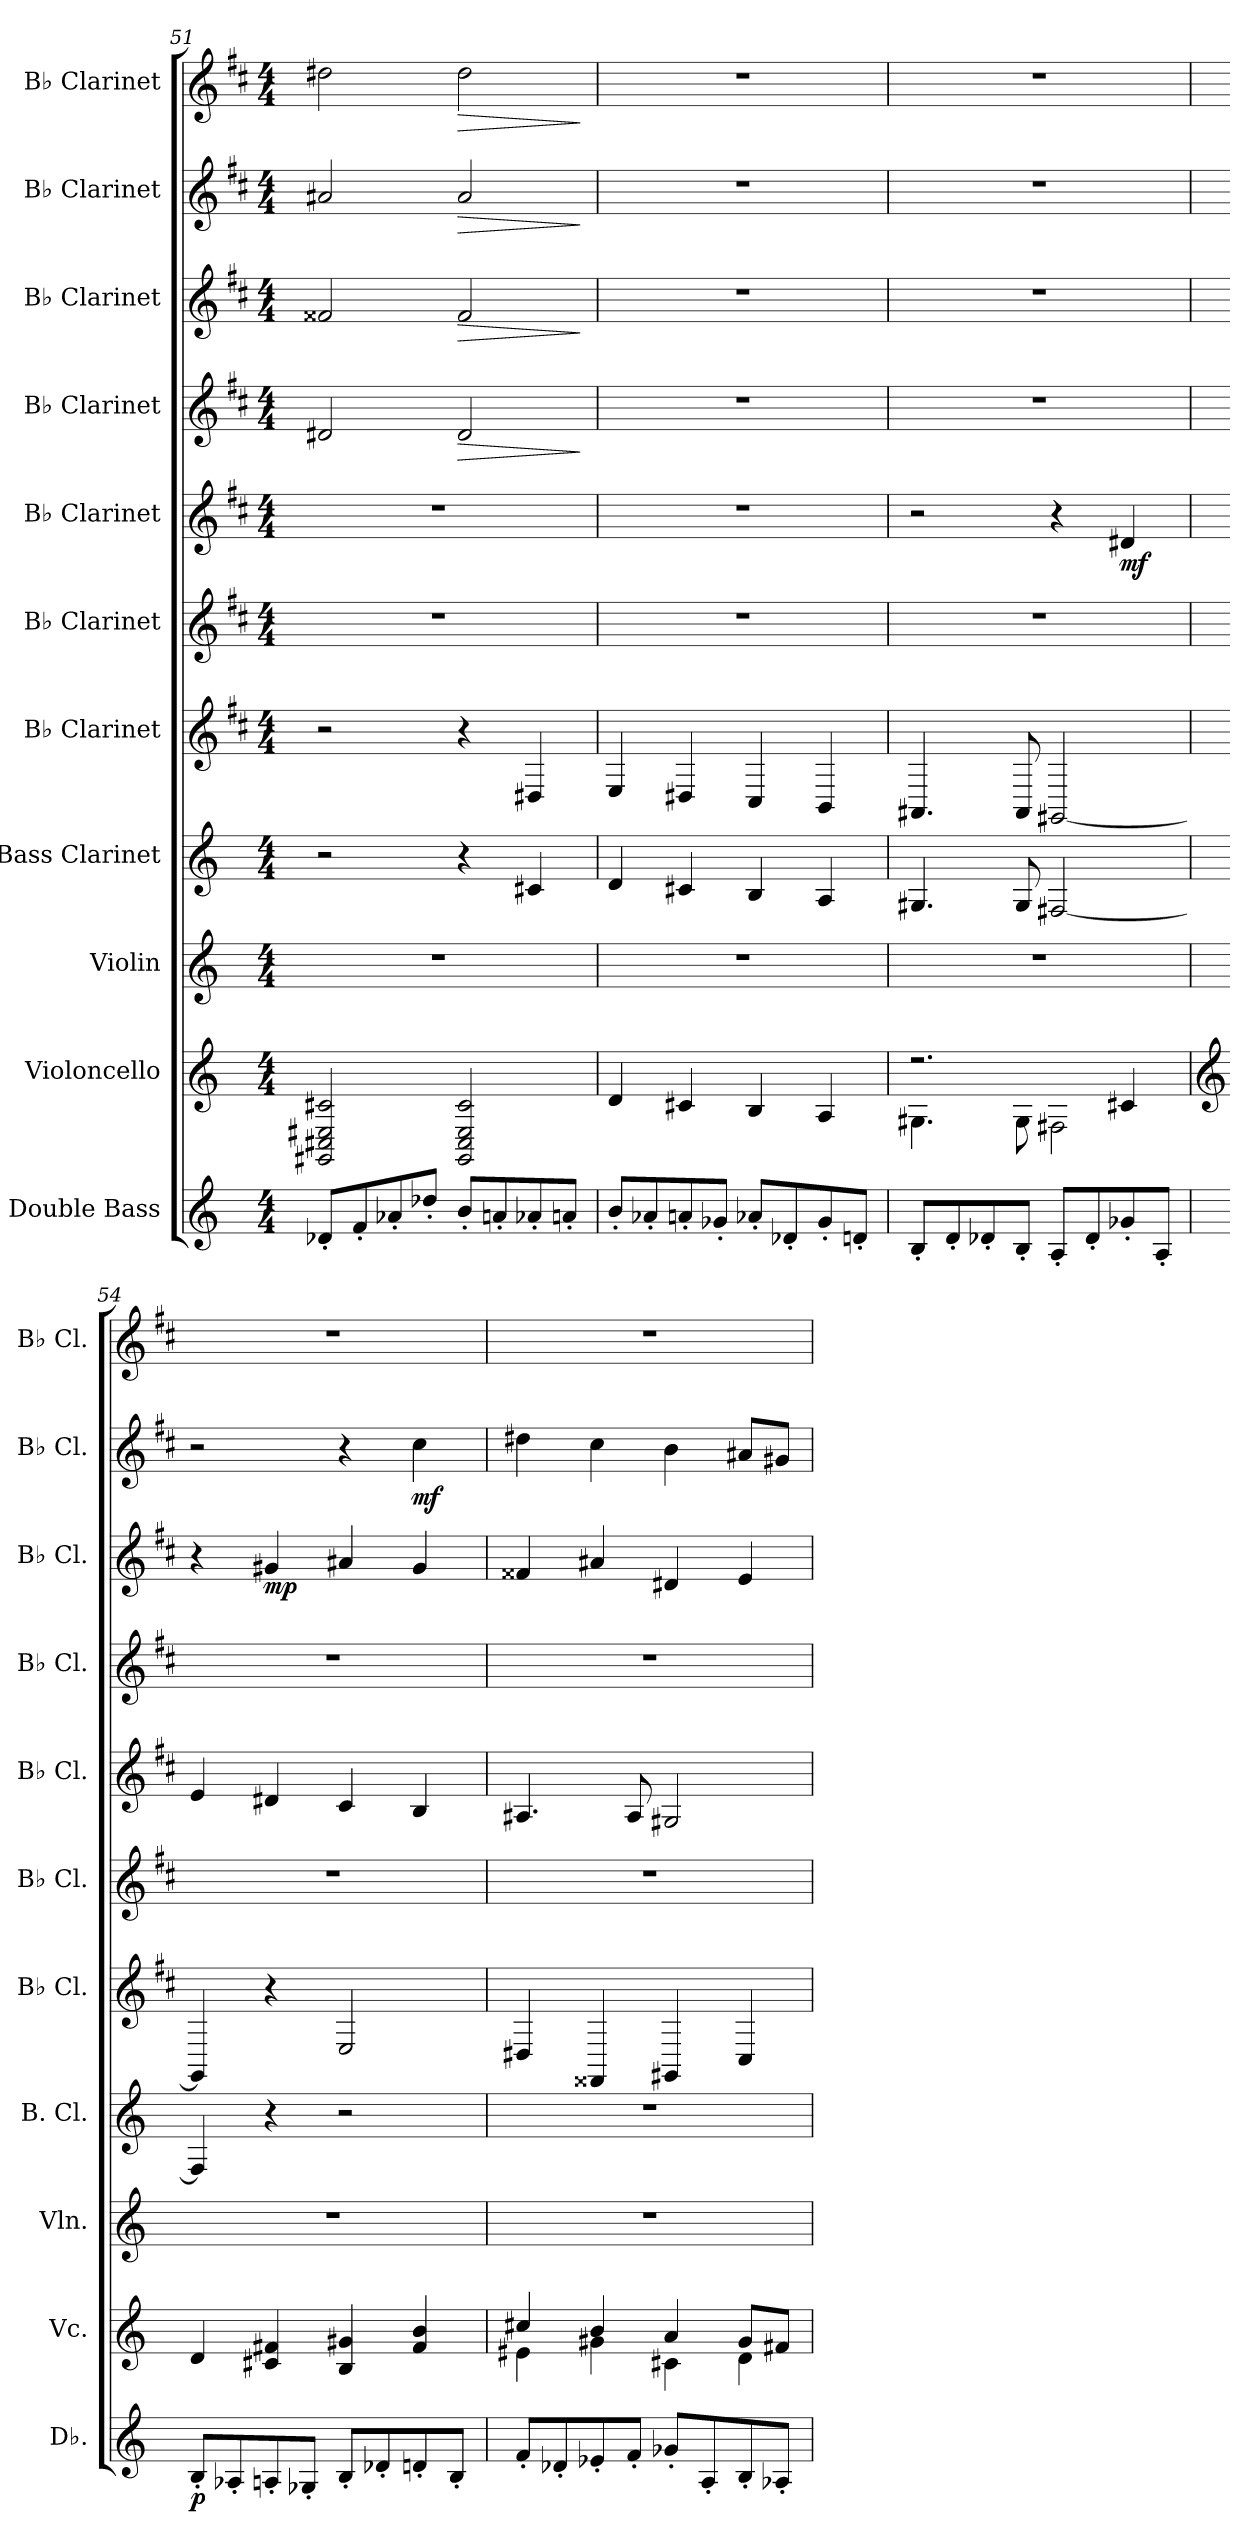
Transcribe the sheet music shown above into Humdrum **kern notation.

**kern	**dynam	**kern	**kern	**kern	**kern	**kern	**kern	**dynam	**kern	**dynam	**kern	**dynam	**kern	**dynam	**kern	**dynam
*part11	*part11	*part10	*part9	*part8	*part7	*part6	*part5	*part5	*part4	*part4	*part3	*part3	*part2	*part2	*part1	*part1
*staff11	*staff11	*staff10	*staff9	*staff8	*staff7	*staff6	*staff5	*staff5	*staff4	*staff4	*staff3	*staff3	*staff2	*staff2	*staff1	*staff1
*I"Double Bass	*	*I"Violoncello	*I"Violin	*I"Bass Clarinet	*I"B♭ Clarinet	*I"B♭ Clarinet	*I"B♭ Clarinet	*	*I"B♭ Clarinet	*	*I"B♭ Clarinet	*	*I"B♭ Clarinet	*	*I"B♭ Clarinet	*
*I'Db.	*	*I'Vc.	*I'Vln.	*I'B. Cl.	*I'B♭ Cl.	*I'B♭ Cl.	*I'B♭ Cl.	*	*I'B♭ Cl.	*	*I'B♭ Cl.	*	*I'B♭ Cl.	*	*I'B♭ Cl.	*
*clefG2	*	*clefG2	*clefG2	*clefG2	*clefG2	*clefG2	*clefG2	*	*clefG2	*	*clefG2	*	*clefG2	*	*clefG2	*
*ITrd7c12	*	*	*	*ITrd8c14	*ITrd1c2	*ITrd1c2	*ITrd1c2	*	*ITrd1c2	*	*ITrd1c2	*	*ITrd1c2	*	*ITrd1c2	*
*k[]	*	*k[]	*k[]	*k[]	*k[]	*k[]	*k[]	*	*k[]	*	*k[]	*	*k[]	*	*k[]	*
*M4/4	*	*M4/4	*M4/4	*M4/4	*M4/4	*M4/4	*M4/4	*	*M4/4	*	*M4/4	*	*M4/4	*	*M4/4	*
=51	=51	=51	=51	=51	=51	=51	=51	=51	=51	=51	=51	=51	=51	=51	=51	=51
8D-X'/L	.	2GG#X/ 2C#X/ 2E#X/ 2c#X/	1r	2r	2r	1r	1r	.	2c#X/	.	2e#X/	.	2g#X/	.	2cc#X\	.
8F'/	.	.	.	.	.	.	.	.	.	.	.	.	.	.	.	.
8A-X'/	.	.	.	.	.	.	.	.	.	.	.	.	.	.	.	.
8d-X'/J	.	.	.	.	.	.	.	.	.	.	.	.	.	.	.	.
!	!	!	!	!	!	!	!	!	!	!LO:HP:b	!	!LO:HP:b	!	!LO:HP:b	!	!LO:HP:b
8B'/L	.	2GG#/ 2C#/ 2E#/ 2c#/	.	4r	4r	.	.	.	2c#/	>	2e#/	>	2g#/	>	2cc#\	>
8An'/	.	.	.	.	.	.	.	.	.	.	.	.	.	.	.	.
8A-X'/	.	.	.	4C#X/	4C#X/	.	.	.	.	.	.	.	.	.	.	.
8An'/J	.	.	.	.	.	.	.	.	.	.	.	.	.	.	.	.
.	.	.	.	.	.	.	.	.	.	]	.	]	.	]	.	]
=52	=52	=52	=52	=52	=52	=52	=52	=52	=52	=52	=52	=52	=52	=52	=52	=52
8B'/L	.	4d/	1r	4D/	4D/	1r	1r	.	1r	.	1r	.	1r	.	1r	.
8A-X'/	.	.	.	.	.	.	.	.	.	.	.	.	.	.	.	.
8An'/	.	4c#X/	.	4C#X/	4C#X/	.	.	.	.	.	.	.	.	.	.	.
8G-X'/J	.	.	.	.	.	.	.	.	.	.	.	.	.	.	.	.
8A-X'/L	.	4B/	.	4BB/	4BB/	.	.	.	.	.	.	.	.	.	.	.
8D-X'/	.	.	.	.	.	.	.	.	.	.	.	.	.	.	.	.
8G-'/	.	4A/	.	4AA/	4AA/	.	.	.	.	.	.	.	.	.	.	.
8Dn'/J	.	.	.	.	.	.	.	.	.	.	.	.	.	.	.	.
!!LO:PB:g=z
=53	=53	=53	=53	=53	=53	=53	=53	=53	=53	=53	=53	=53	=53	=53	=53	=53
*	*	*^	*	*	*	*	*	*	*	*	*	*	*	*	*	*
8BB'/L	.	2.r	4.G#X\	1r	4.GG#X/	4.GG#X/	1r	2r	.	1r	.	1r	.	1r	.	1r	.
8D'/	.	.	.	.	.	.	.	.	.	.	.	.	.	.	.	.	.
8D-X'/	.	.	.	.	.	.	.	.	.	.	.	.	.	.	.	.	.
8BB'/J	.	.	8G#\	.	8GG#/	8GG#/	.	.	.	.	.	.	.	.	.	.	.
8AA'/L	.	.	2F#X\	.	[2FF#X/	[2FF#X/	.	4r	.	.	.	.	.	.	.	.	.
8D-'/	.	.	.	.	.	.	.	.	.	.	.	.	.	.	.	.	.
!	!	!	!	!	!	!	!	!	!LO:DY:b	!	!	!	!	!	!	!	!
8G-X'/	.	4c#X/	.	.	.	.	.	4c#X/	mf	.	.	.	.	.	.	.	.
8AA'/J	.	.	.	.	.	.	.	.	.	.	.	.	.	.	.	.	.
*	*	*v	*v	*	*	*	*	*	*	*	*	*	*	*	*	*	*
=54	=54	=54	=54	=54	=54	=54	=54	=54	=54	=54	=54	=54	=54	=54	=54	=54
*	*	*clefG2	*	*	*	*	*	*	*	*	*	*	*	*	*	*
!	!LO:DY:b	!	!	!	!	!	!	!	!	!	!	!	!	!	!	!
8BB'/L	p	4d/	1r	4FF#/]	4FF#/]	1r	4d/	.	1r	.	4r	.	2r	.	1r	.
8AA-X'/	.	.	.	.	.	.	.	.	.	.	.	.	.	.	.	.
!	!	!	!	!	!	!	!	!	!	!	!	!LO:DY:b	!	!	!	!
8AAn'/	.	4c#X/ 4f#X/	.	4r	4r	.	4c#X/	.	.	.	4f#X/	mp	.	.	.	.
8GG-X'/J	.	.	.	.	.	.	.	.	.	.	.	.	.	.	.	.
8BB'/L	.	4B/ 4g#X/	.	2r	2D/	.	4B/	.	.	.	4g#X/	.	4r	.	.	.
8D-X'/	.	.	.	.	.	.	.	.	.	.	.	.	.	.	.	.
!	!	!	!	!	!	!	!	!	!	!	!	!	!	!LO:DY:b	!	!
8Dn'/	.	4f#/ 4b/	.	.	.	.	4A/	.	.	.	4f#/	.	4b\	mf	.	.
8BB'/J	.	.	.	.	.	.	.	.	.	.	.	.	.	.	.	.
=55	=55	=55	=55	=55	=55	=55	=55	=55	=55	=55	=55	=55	=55	=55	=55	=55
*	*	*^	*	*	*	*	*	*	*	*	*	*	*	*	*	*
8F'/L	.	4cc#X/	4e#X\	1r	1r	4C#X/	1r	4.G#X/	.	1r	.	4e#X/	.	4cc#X\	.	1r	.
8D-X'/	.	.	.	.	.	.	.	.	.	.	.	.	.	.	.	.	.
8E-X'/	.	4b/	4g#X\	.	.	4EE#X/	.	.	.	.	.	4g#X/	.	4b\	.	.	.
8F'/J	.	.	.	.	.	.	.	8G#/	.	.	.	.	.	.	.	.	.
8G-X'/L	.	4a/	4c#X\	.	.	4FF#X/	.	2F#X/	.	.	.	4c#X/	.	4a\	.	.	.
8AA'/	.	.	.	.	.	.	.	.	.	.	.	.	.	.	.	.	.
8BB'/	.	8g#/L	4d\	.	.	4BB/	.	.	.	.	.	4d/	.	8g#X/L	.	.	.
8AA-X'/J	.	8f#X/J	.	.	.	.	.	.	.	.	.	.	.	8f#X/J	.	.	.
*	*	*v	*v	*	*	*	*	*	*	*	*	*	*	*	*	*	*
=	=	=	=	=	=	=	=	=	=	=	=	=	=	=	=	=
*-	*-	*-	*-	*-	*-	*-	*-	*-	*-	*-	*-	*-	*-	*-	*-	*-
